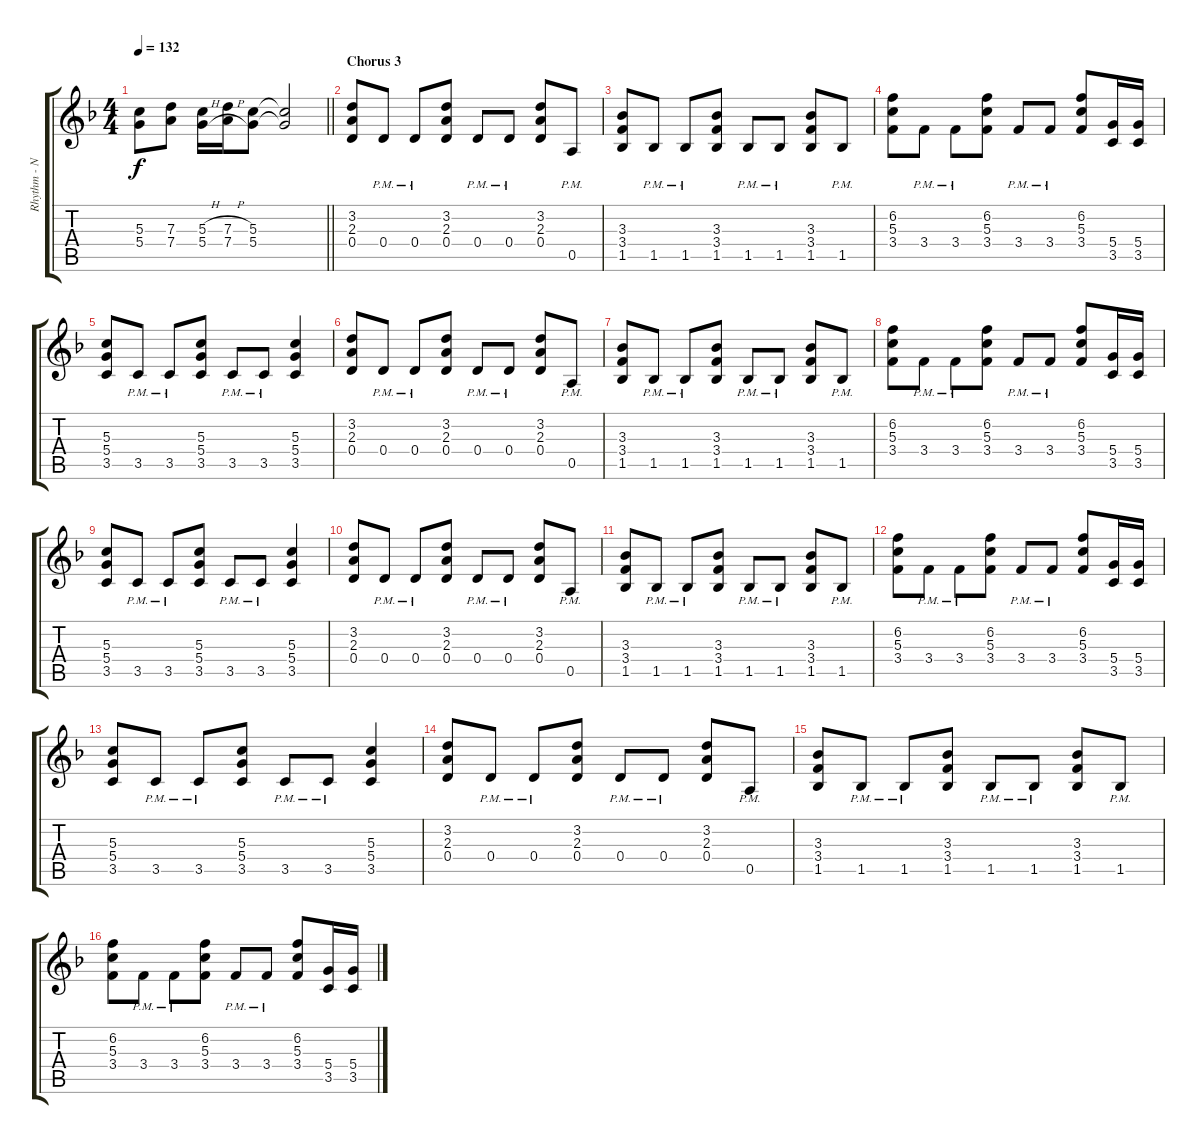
\track ("Rhythm - Neal Schon" "Rhythm - N") {instrument distortionguitar}
\staff {score tabs}
\tuning (E4 B3 G3 D3 A2 E2) {hide}
\ts (4 4)
\tempo 132
\clef g2
\barLineRight lightlight
\ks f
(5.3{t} 5.4{t}).8{dy f} (7.3 7.4).8 (5.3{h} 5.4{h}).16 (7.3{h} 7.4{h}).16 (5.3 5.4).8 (5.3{t} 5.4{t}).2 |
\section ("" "Chorus 3")
(3.2 2.3 0.4).8 0.4{pm}.8 0.4{pm}.8 (3.2 2.3 0.4).8 0.4{pm}.8 0.4{pm}.8 (3.2 2.3 0.4).8 0.5{pm}.8 |
(3.3 3.4 1.5).8 1.5{pm}.8 1.5{pm}.8 (3.3 3.4 1.5).8 1.5{pm}.8 1.5{pm}.8 (3.3 3.4 1.5).8 1.5{pm}.8 |
(6.2 5.3 3.4).8 3.4{pm}.8 3.4{pm}.8 (6.2 5.3 3.4).8 3.4{pm}.8 3.4{pm}.8 (6.2 5.3 3.4).8 (5.4 3.5).16 (5.4 3.5).16 |
(5.3 5.4 3.5).8 3.5{pm}.8 3.5{pm}.8 (5.3 5.4 3.5).8 3.5{pm}.8 3.5{pm}.8 (5.3 5.4 3.5).4 |
(3.2 2.3 0.4).8 0.4{pm}.8 0.4{pm}.8 (3.2 2.3 0.4).8 0.4{pm}.8 0.4{pm}.8 (3.2 2.3 0.4).8 0.5{pm}.8 |
(3.3 3.4 1.5).8 1.5{pm}.8 1.5{pm}.8 (3.3 3.4 1.5).8 1.5{pm}.8 1.5{pm}.8 (3.3 3.4 1.5).8 1.5{pm}.8 |
(6.2 5.3 3.4).8 3.4{pm}.8 3.4{pm}.8 (6.2 5.3 3.4).8 3.4{pm}.8 3.4{pm}.8 (6.2 5.3 3.4).8 (5.4 3.5).16 (5.4 3.5).16 |
(5.3 5.4 3.5).8 3.5{pm}.8 3.5{pm}.8 (5.3 5.4 3.5).8 3.5{pm}.8 3.5{pm}.8 (5.3 5.4 3.5).4 |
(3.2 2.3 0.4).8 0.4{pm}.8 0.4{pm}.8 (3.2 2.3 0.4).8 0.4{pm}.8 0.4{pm}.8 (3.2 2.3 0.4).8 0.5{pm}.8 |
(3.3 3.4 1.5).8 1.5{pm}.8 1.5{pm}.8 (3.3 3.4 1.5).8 1.5{pm}.8 1.5{pm}.8 (3.3 3.4 1.5).8 1.5{pm}.8 |
(6.2 5.3 3.4).8 3.4{pm}.8 3.4{pm}.8 (6.2 5.3 3.4).8 3.4{pm}.8 3.4{pm}.8 (6.2 5.3 3.4).8 (5.4 3.5).16 (5.4 3.5).16 |
(5.3 5.4 3.5).8 3.5{pm}.8 3.5{pm}.8 (5.3 5.4 3.5).8 3.5{pm}.8 3.5{pm}.8 (5.3 5.4 3.5).4 |
(3.2 2.3 0.4).8 0.4{pm}.8 0.4{pm}.8 (3.2 2.3 0.4).8 0.4{pm}.8 0.4{pm}.8 (3.2 2.3 0.4).8 0.5{pm}.8 |
(3.3 3.4 1.5).8 1.5{pm}.8 1.5{pm}.8 (3.3 3.4 1.5).8 1.5{pm}.8 1.5{pm}.8 (3.3 3.4 1.5).8 1.5{pm}.8 |
(6.2 5.3 3.4).8 3.4{pm}.8 3.4{pm}.8 (6.2 5.3 3.4).8 3.4{pm}.8 3.4{pm}.8 (6.2 5.3 3.4).8 (5.4 3.5).16 (5.4 3.5).16
